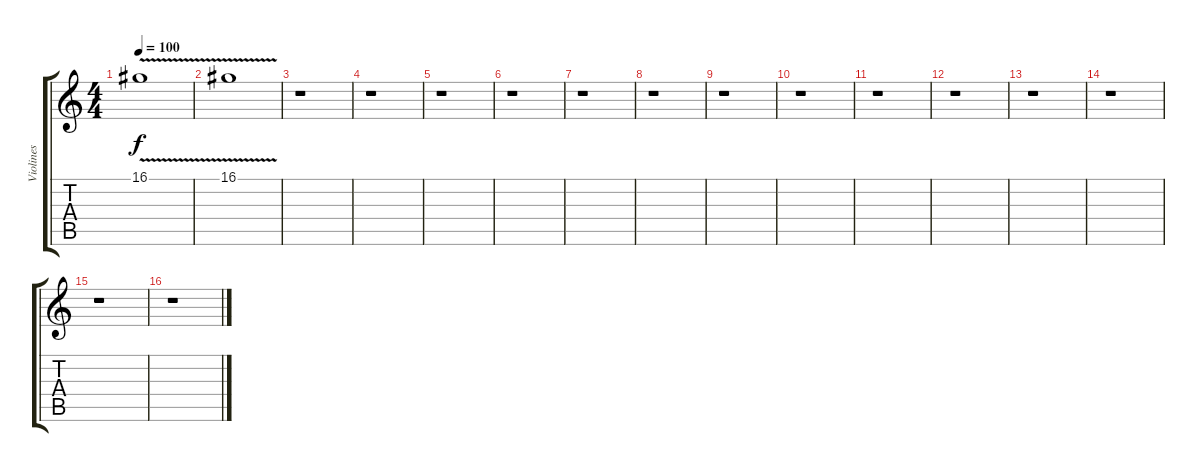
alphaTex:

\track ("Violines" "Violines") {instrument stringensemble1}
\staff {score tabs}
\tuning (E4 B3 G3 D3 A2 E2) {hide}
\ts (4 4)
\tempo 100
\clef g2
\ks c
16.1{v}.1{dy f volume 8} |
16.1{v}.1 |
r.1{volume 13} |
r.1 |
r.1 |
r.1 |
r.1 |
r.1 |
r.1 |
r.1 |
r.1 |
r.1 |
r.1 |
r.1 |
r.1 |
r.1
